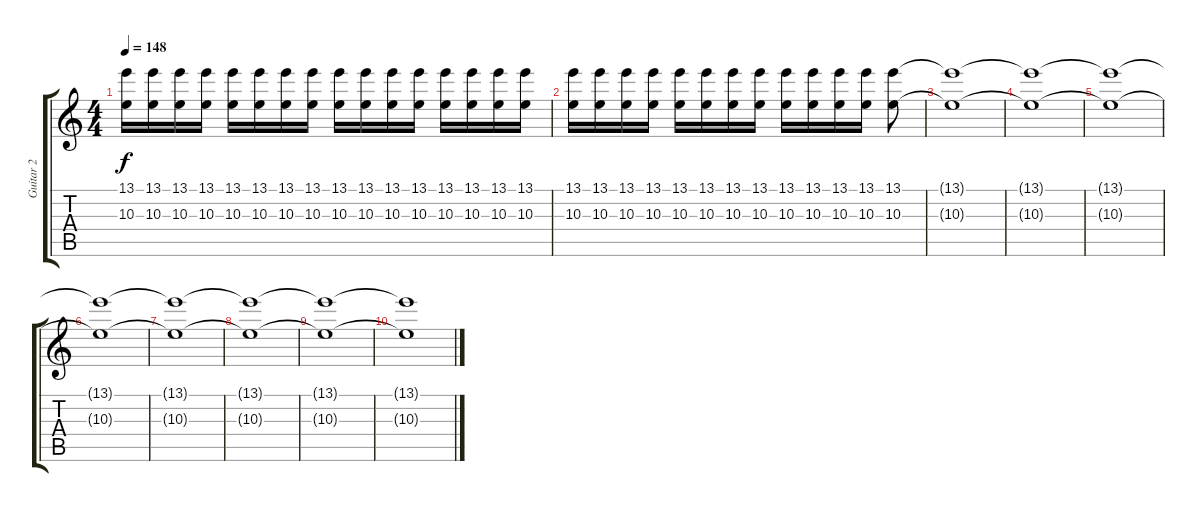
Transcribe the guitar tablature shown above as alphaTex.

\track ("Guitar 2" "Guitar 2") {instrument distortionguitar}
\staff {score tabs}
\tuning (Eb4 Bb3 Gb3 Db3 Ab2 Db2) {hide}
\ts (4 4)
\tempo 148
\clef g2
\ks c
(13.1 10.3).16{dy f} (13.1 10.3).16 (13.1 10.3).16 (13.1 10.3).16 (13.1 10.3).16 (13.1 10.3).16 (13.1 10.3).16 (13.1 10.3).16 (13.1 10.3).16 (13.1 10.3).16 (13.1 10.3).16 (13.1 10.3).16 (13.1 10.3).16 (13.1 10.3).16 (13.1 10.3).16 (13.1 10.3).16 |
(13.1 10.3).16 (13.1 10.3).16 (13.1 10.3).16 (13.1 10.3).16 (13.1 10.3).16 (13.1 10.3).16 (13.1 10.3).16 (13.1 10.3).16 (13.1 10.3).16 (13.1 10.3).16 (13.1 10.3).16 (13.1 10.3).16 (13.1 10.3).8 |
(13.1{t} 10.3{t}).1 |
(13.1{t} 10.3{t}).1 |
(13.1{t} 10.3{t}).1 |
(13.1{t} 10.3{t}).1 |
(13.1{t} 10.3{t}).1 |
(13.1{t} 10.3{t}).1 |
(13.1{t} 10.3{t}).1 |
(13.1{t} 10.3{t}).1
